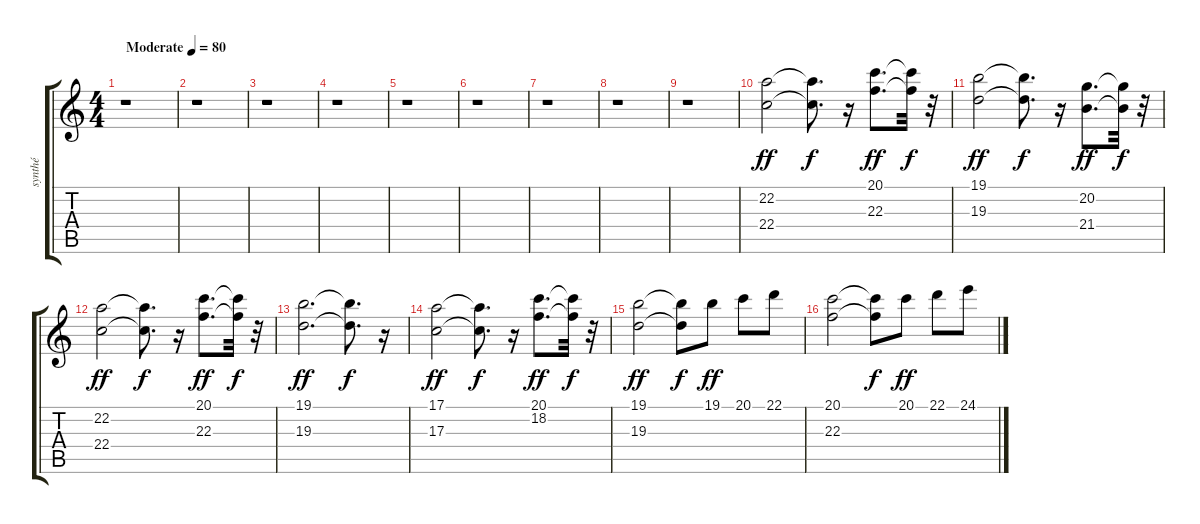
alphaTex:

\track ("synthé" "synthé") {instrument pad1newage}
\staff {score tabs}
\tuning (E4 B3 G3 D3 A2 E2) {hide}
\ts (4 4)
\tempo (80 "Moderate")
\clef g2
\ks c
r.1{dy ff instrument pad1newage} |
r.1 |
r.1 |
r.1 |
r.1 |
r.1 |
r.1 |
r.1 |
r.1 |
(22.2 22.4).2 (22.2{t} 22.4{t}).8{d dy f} r.16 (20.1 22.3).8{d dy ff} (20.1{t} 22.3{t}).32{dy f} r.32 |
(19.1 19.3).2{dy ff} (19.1{t} 19.3{t}).8{d dy f} r.16 (20.2 21.4).8{d dy ff} (20.2{t} 21.4{t}).32{dy f} r.32 |
(22.2 22.4).2{dy ff} (22.2{t} 22.4{t}).8{d dy f} r.16 (20.1 22.3).8{d dy ff} (20.1{t} 22.3{t}).32{dy f} r.32 |
(19.1 19.3).2{d dy ff} (19.1{t} 19.3{t}).8{d dy f} r.16 |
(17.1 17.3).2{dy ff} (17.1{t} 17.3{t}).8{d dy f} r.16 (20.1 18.2).8{d dy ff} (20.1{t} 18.2{t}).32{dy f} r.32 |
(19.1 19.3).2{dy ff} (19.1{t} 19.3{t}).8{dy f} 19.1.8{dy ff} 20.1.8 22.1.8 |
(20.1 22.3).2 (20.1{t} 22.3{t}).8{dy f} 20.1.8{dy ff} 22.1.8 24.1.8
